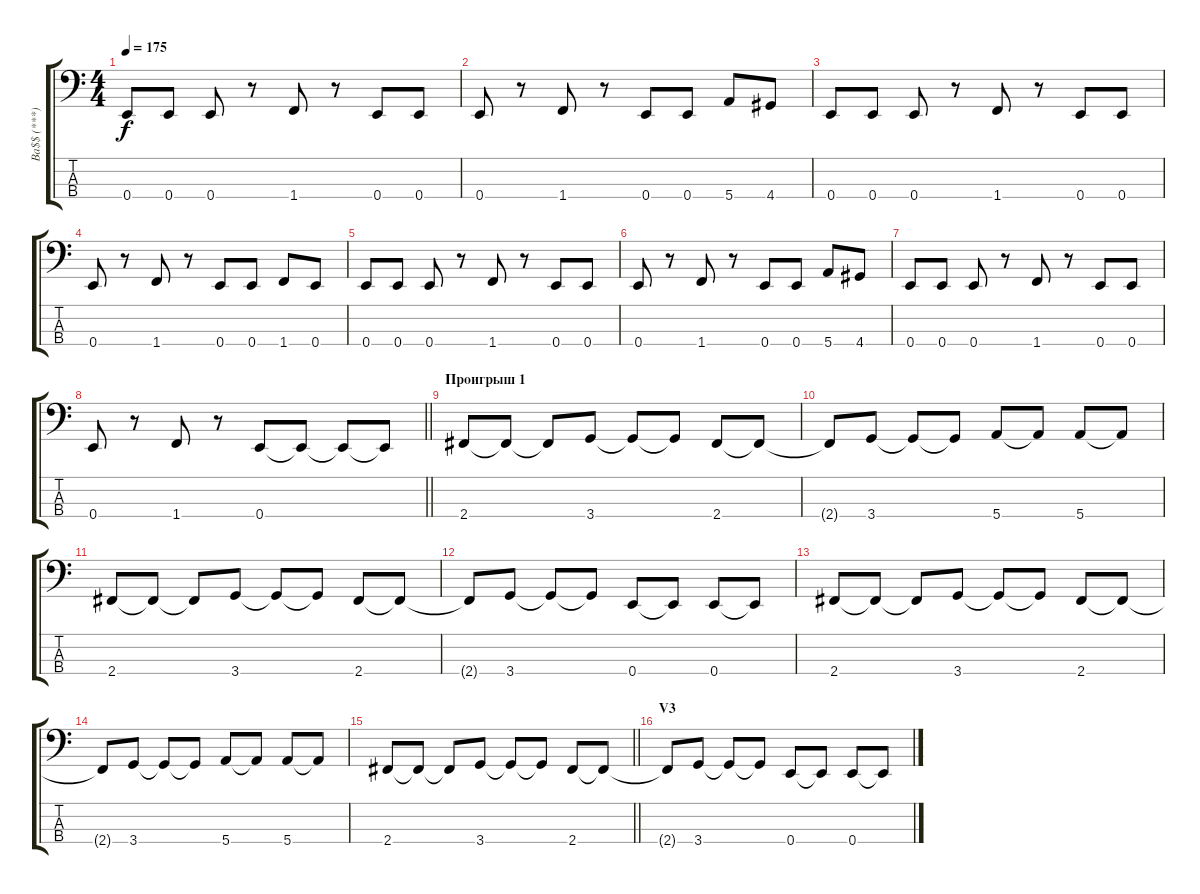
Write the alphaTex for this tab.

\track ("Ba$$ (***)" "Ba$$ (***)") {instrument electricbasspick}
\staff {score tabs}
\tuning (G2 D2 A1 E1) {hide}
\ts (4 4)
\tempo 175
\clef f4
\ks c
0.4.8{dy f} 0.4.8 0.4.8 r.8 1.4.8 r.8 0.4.8 0.4.8 |
0.4.8 r.8 1.4.8 r.8 0.4.8 0.4.8 5.4.8 4.4.8 |
0.4.8 0.4.8 0.4.8 r.8 1.4.8 r.8 0.4.8 0.4.8 |
0.4.8 r.8 1.4.8 r.8 0.4.8 0.4.8 1.4.8 0.4.8 |
0.4.8 0.4.8 0.4.8 r.8 1.4.8 r.8 0.4.8 0.4.8 |
0.4.8 r.8 1.4.8 r.8 0.4.8 0.4.8 5.4.8 4.4.8 |
0.4.8 0.4.8 0.4.8 r.8 1.4.8 r.8 0.4.8 0.4.8 |
\barLineRight lightlight
0.4.8 r.8 1.4.8 r.8 0.4.8 0.4{t}.8 0.4{t}.8 0.4{t}.8 |
\section ("" "Проигрыш 1")
2.4.8{instrument distortionguitar} 2.4{t}.8 2.4{t}.8 3.4.8 3.4{t}.8 3.4{t}.8 2.4.8 2.4{t}.8 |
2.4{t}.8 3.4.8 3.4{t}.8 3.4{t}.8 5.4.8 5.4{t}.8 5.4.8 5.4{t}.8 |
2.4.8 2.4{t}.8 2.4{t}.8 3.4.8 3.4{t}.8 3.4{t}.8 2.4.8 2.4{t}.8 |
2.4{t}.8 3.4.8 3.4{t}.8 3.4{t}.8 0.4.8 0.4{t}.8 0.4.8 0.4{t}.8 |
2.4.8 2.4{t}.8 2.4{t}.8 3.4.8 3.4{t}.8 3.4{t}.8 2.4.8 2.4{t}.8 |
2.4{t}.8 3.4.8 3.4{t}.8 3.4{t}.8 5.4.8 5.4{t}.8 5.4.8 5.4{t}.8 |
\barLineRight lightlight
2.4.8 2.4{t}.8 2.4{t}.8 3.4.8 3.4{t}.8 3.4{t}.8 2.4.8 2.4{t}.8 |
\section ("" "V3")
2.4{t}.8 3.4.8 3.4{t}.8 3.4{t}.8 0.4.8 0.4{t}.8 0.4.8 0.4{t}.8
